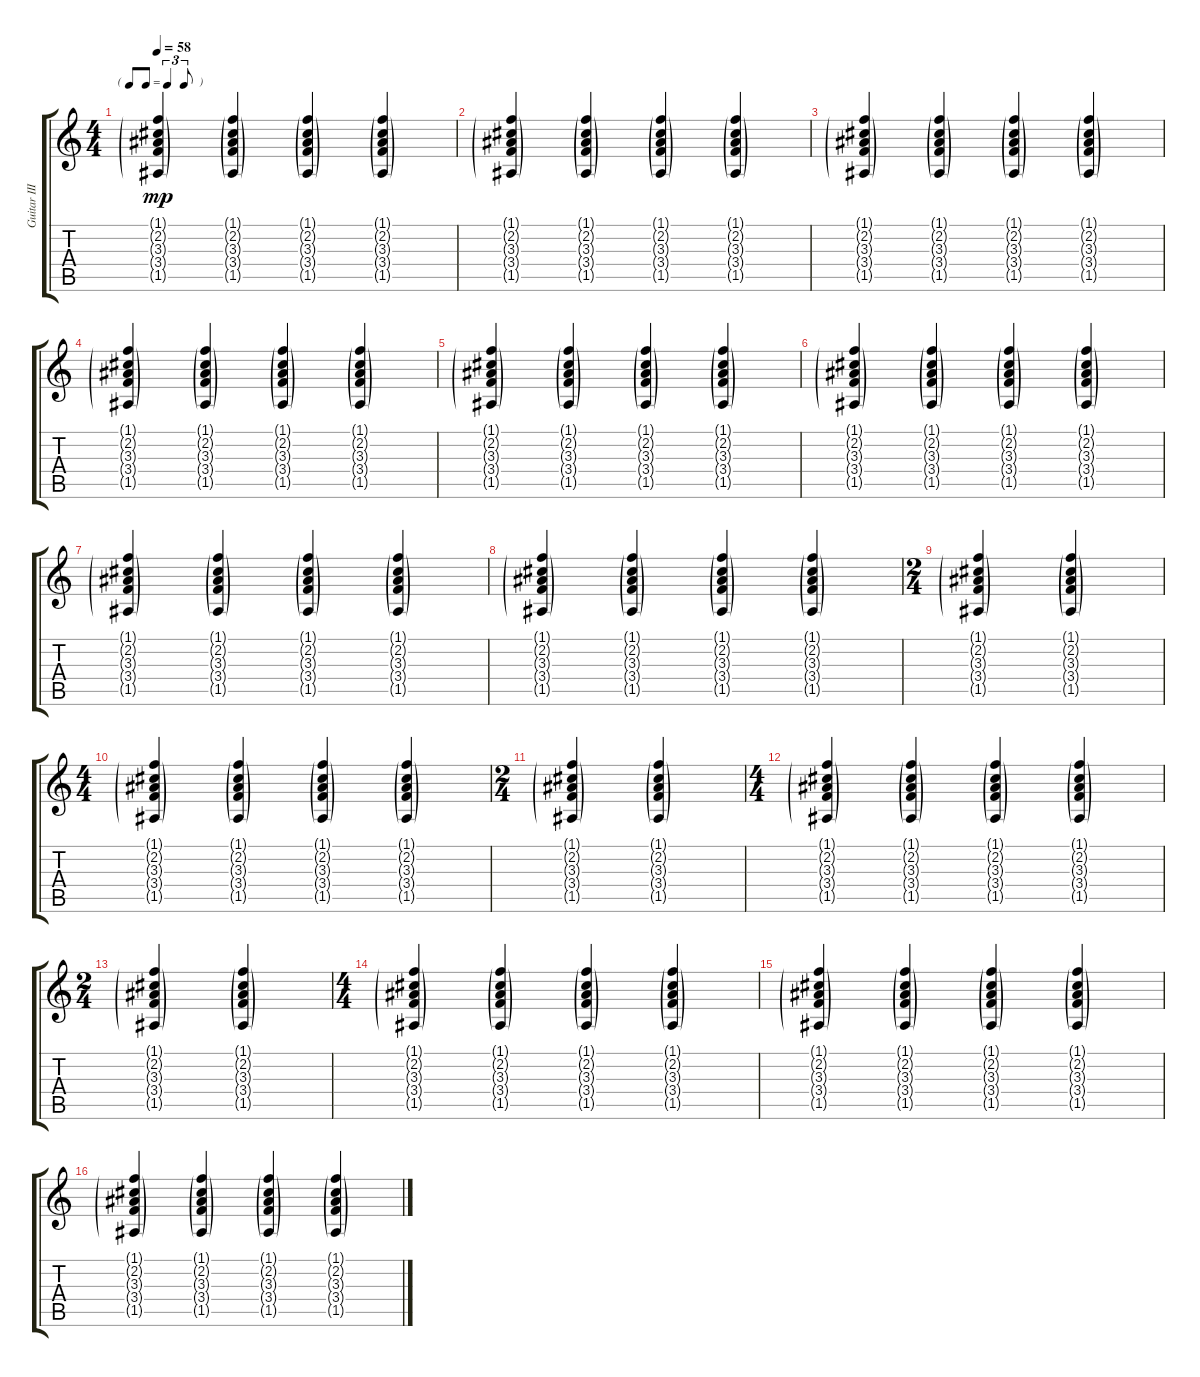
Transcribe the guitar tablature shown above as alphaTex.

\track ("Guitar III" "Guitar III") {instrument acousticguitarnylon}
\staff {score tabs}
\tuning (E4 B3 G3 D3 A2 E2) {hide}
\ts (4 4)
\tf triplet8th
\tempo 58
\clef g2
\ks c
(1.1{g} 2.2{g} 3.3{g} 3.4{g} 1.5{g}).4{dy mp} (1.1{g} 2.2{g} 3.3{g} 3.4{g} 1.5{g}).4 (1.1{g} 2.2{g} 3.3{g} 3.4{g} 1.5{g}).4 (1.1{g} 2.2{g} 3.3{g} 3.4{g} 1.5{g}).4 |
(1.1{g} 2.2{g} 3.3{g} 3.4{g} 1.5{g}).4 (1.1{g} 2.2{g} 3.3{g} 3.4{g} 1.5{g}).4 (1.1{g} 2.2{g} 3.3{g} 3.4{g} 1.5{g}).4 (1.1{g} 2.2{g} 3.3{g} 3.4{g} 1.5{g}).4 |
(1.1{g} 2.2{g} 3.3{g} 3.4{g} 1.5{g}).4 (1.1{g} 2.2{g} 3.3{g} 3.4{g} 1.5{g}).4 (1.1{g} 2.2{g} 3.3{g} 3.4{g} 1.5{g}).4 (1.1{g} 2.2{g} 3.3{g} 3.4{g} 1.5{g}).4 |
(1.1{g} 2.2{g} 3.3{g} 3.4{g} 1.5{g}).4 (1.1{g} 2.2{g} 3.3{g} 3.4{g} 1.5{g}).4 (1.1{g} 2.2{g} 3.3{g} 3.4{g} 1.5{g}).4 (1.1{g} 2.2{g} 3.3{g} 3.4{g} 1.5{g}).4 |
(1.1{g} 2.2{g} 3.3{g} 3.4{g} 1.5{g}).4 (1.1{g} 2.2{g} 3.3{g} 3.4{g} 1.5{g}).4 (1.1{g} 2.2{g} 3.3{g} 3.4{g} 1.5{g}).4 (1.1{g} 2.2{g} 3.3{g} 3.4{g} 1.5{g}).4 |
(1.1{g} 2.2{g} 3.3{g} 3.4{g} 1.5{g}).4 (1.1{g} 2.2{g} 3.3{g} 3.4{g} 1.5{g}).4 (1.1{g} 2.2{g} 3.3{g} 3.4{g} 1.5{g}).4 (1.1{g} 2.2{g} 3.3{g} 3.4{g} 1.5{g}).4 |
(1.1{g} 2.2{g} 3.3{g} 3.4{g} 1.5{g}).4 (1.1{g} 2.2{g} 3.3{g} 3.4{g} 1.5{g}).4 (1.1{g} 2.2{g} 3.3{g} 3.4{g} 1.5{g}).4 (1.1{g} 2.2{g} 3.3{g} 3.4{g} 1.5{g}).4 |
(1.1{g} 2.2{g} 3.3{g} 3.4{g} 1.5{g}).4 (1.1{g} 2.2{g} 3.3{g} 3.4{g} 1.5{g}).4 (1.1{g} 2.2{g} 3.3{g} 3.4{g} 1.5{g}).4 (1.1{g} 2.2{g} 3.3{g} 3.4{g} 1.5{g}).4 |
\ts (2 4)
(1.1{g} 2.2{g} 3.3{g} 3.4{g} 1.5{g}).4 (1.1{g} 2.2{g} 3.3{g} 3.4{g} 1.5{g}).4 |
\ts (4 4)
(1.1{g} 2.2{g} 3.3{g} 3.4{g} 1.5{g}).4 (1.1{g} 2.2{g} 3.3{g} 3.4{g} 1.5{g}).4 (1.1{g} 2.2{g} 3.3{g} 3.4{g} 1.5{g}).4 (1.1{g} 2.2{g} 3.3{g} 3.4{g} 1.5{g}).4 |
\ts (2 4)
(1.1{g} 2.2{g} 3.3{g} 3.4{g} 1.5{g}).4 (1.1{g} 2.2{g} 3.3{g} 3.4{g} 1.5{g}).4 |
\ts (4 4)
(1.1{g} 2.2{g} 3.3{g} 3.4{g} 1.5{g}).4 (1.1{g} 2.2{g} 3.3{g} 3.4{g} 1.5{g}).4 (1.1{g} 2.2{g} 3.3{g} 3.4{g} 1.5{g}).4 (1.1{g} 2.2{g} 3.3{g} 3.4{g} 1.5{g}).4 |
\ts (2 4)
(1.1{g} 2.2{g} 3.3{g} 3.4{g} 1.5{g}).4 (1.1{g} 2.2{g} 3.3{g} 3.4{g} 1.5{g}).4 |
\ts (4 4)
(1.1{g} 2.2{g} 3.3{g} 3.4{g} 1.5{g}).4 (1.1{g} 2.2{g} 3.3{g} 3.4{g} 1.5{g}).4 (1.1{g} 2.2{g} 3.3{g} 3.4{g} 1.5{g}).4 (1.1{g} 2.2{g} 3.3{g} 3.4{g} 1.5{g}).4 |
(1.1{g} 2.2{g} 3.3{g} 3.4{g} 1.5{g}).4 (1.1{g} 2.2{g} 3.3{g} 3.4{g} 1.5{g}).4 (1.1{g} 2.2{g} 3.3{g} 3.4{g} 1.5{g}).4 (1.1{g} 2.2{g} 3.3{g} 3.4{g} 1.5{g}).4 |
(1.1{g} 2.2{g} 3.3{g} 3.4{g} 1.5{g}).4 (1.1{g} 2.2{g} 3.3{g} 3.4{g} 1.5{g}).4 (1.1{g} 2.2{g} 3.3{g} 3.4{g} 1.5{g}).4 (1.1{g} 2.2{g} 3.3{g} 3.4{g} 1.5{g}).4
